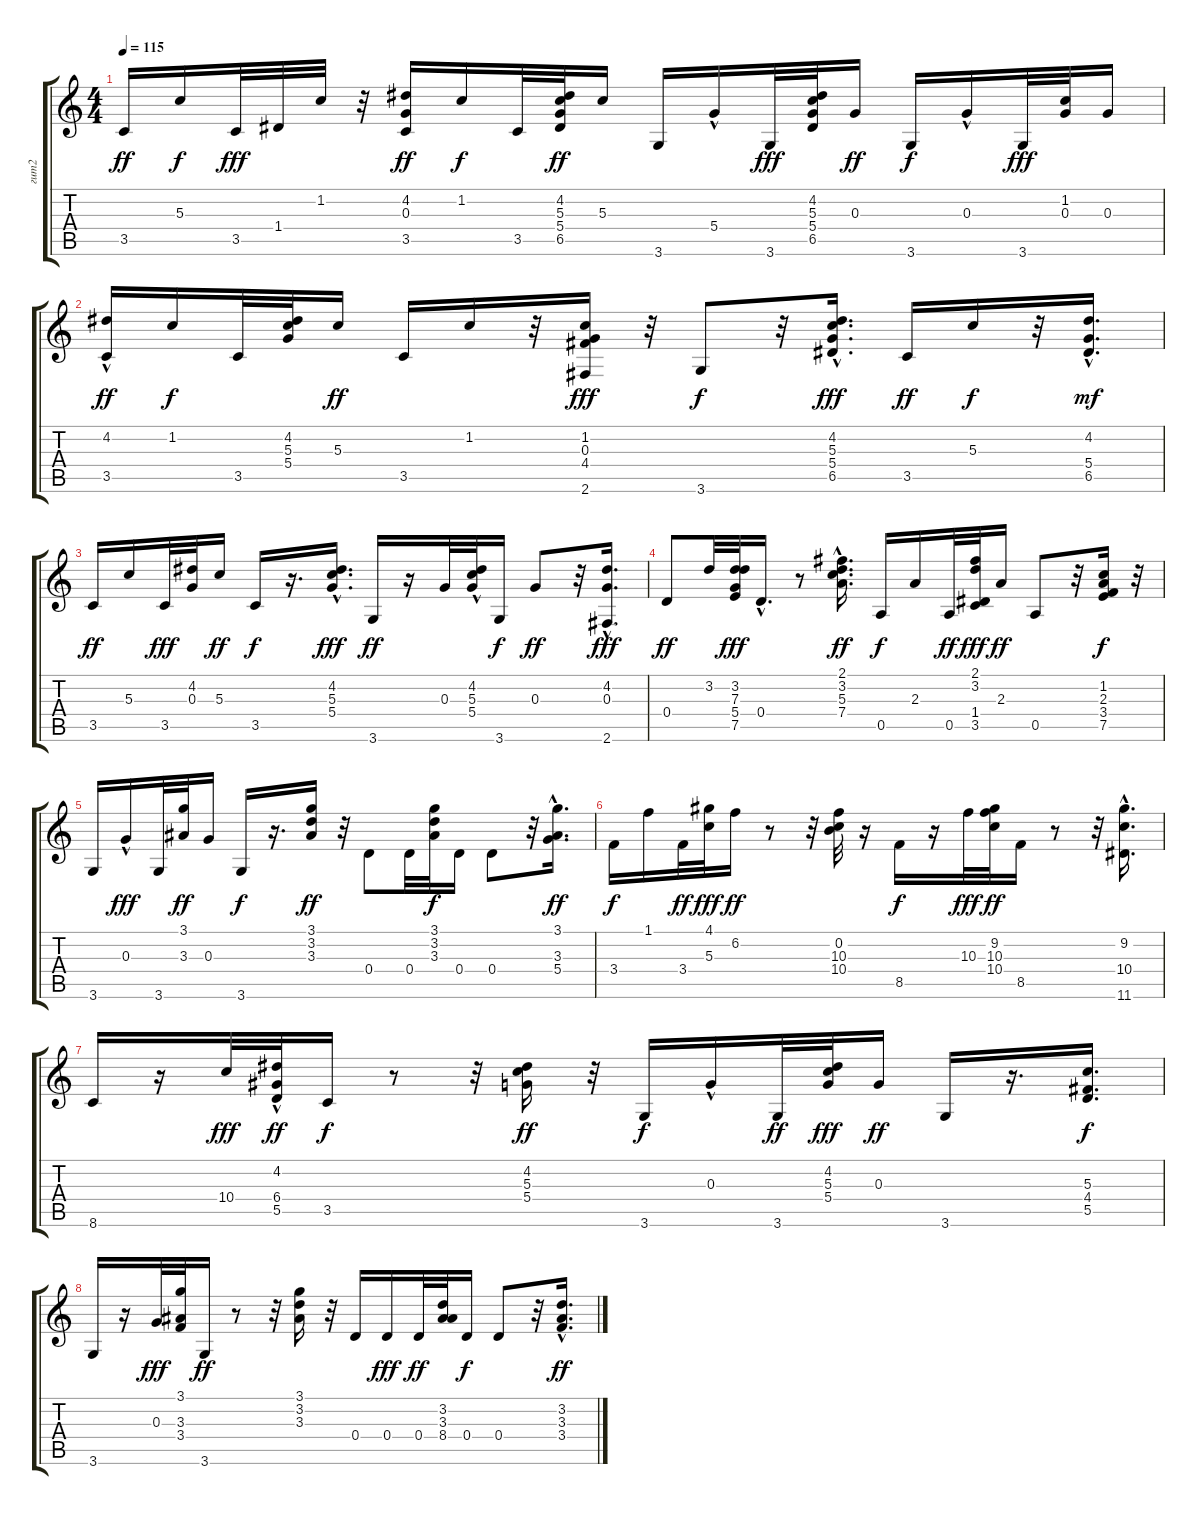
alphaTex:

\track ("гит2" "гит2") {instrument acousticguitarsteel}
\staff {score tabs}
\tuning (E4 B3 G3 D3 A2 E2) {hide}
\ts (4 4)
\tempo 115
\clef g2
\ks c
3.5.16{dy ff} 5.3.16{dy f} 3.5.32{dy fff} 1.4.32 1.2.32 r.32 (4.2 0.3 3.5).16{dy ff} 1.2.16{dy f} 3.5.32 (4.2 5.3 5.4 6.5).32{dy ff} 5.3.16 3.6.16 5.4{hac}.16 3.6.32{dy fff} (4.2 5.3 5.4 6.5).32 0.3.16{dy ff} 3.6.16{dy f} 0.3{hac}.16 3.6.32{dy fff} (1.2 0.3).32 0.3.16 |
(4.2{hac} 3.5).16{dy ff} 1.2.16{dy f} 3.5.32 (4.2 5.3 5.4).32 5.3.16{dy ff} 3.5.16 1.2.16 r.32 (1.2 0.3 4.4 2.6).16{dy fff} r.32 3.6.8{dy f} r.32 (4.2 5.3 5.4{hac} 6.5).16{d dy fff} 3.5.16{dy ff} 5.3.16{dy f} r.32 (4.2{hac} 5.4 6.5).16{d dy mf} |
3.5.16{dy ff} 5.3.16 3.5.32{dy fff} (4.2 0.3).32 5.3.16{dy ff} 3.5.16{dy f} r.16{d} (4.2 5.3 5.4{hac}).16{d dy fff} 3.6.16{dy ff} r.16 0.3.32 (4.2 5.3 5.4{hac}).32 3.6.16{dy f} 0.3.8{dy ff} r.32 (4.2{hac} 0.3{hac} 2.6{hac}).16{d dy fff} |
0.4.8{dy ff} 3.2.32 (3.2 7.3 5.4 7.5).32{dy fff} 0.4{hac}.16{d} r.8 (2.1{hac} 3.2 5.3{hac} 7.4{hac}).16{d dy ff} 0.5.16{dy f} 2.3.16 0.5.32{dy ff} (2.1 3.2 1.4 3.5).32{dy fff} 2.3.16{dy ff} 0.5.8 r.32 (1.2 2.3 3.4 7.5).16{dy f} r.32 |
3.6.16 0.3{hac}.16{dy fff} 3.6.32 (3.1 3.3).32{dy ff} 0.3.16 3.6.16{dy f} r.16{d} (3.1 3.2 3.3).16{dy ff} r.32 0.4.8 0.4.32 (3.1 3.2 3.3).32{dy f} 0.4.16 0.4.8 r.32 (3.1{hac} 3.3{hac} 5.4{hac}).16{d dy ff} |
3.4.16{dy f} 1.1.16 3.4.32{dy ff} (4.1 5.3).32{dy fff} 6.2.16{dy ff} r.8 r.32 (0.2 10.3 10.4).32 r.16 8.5.16{dy f} r.16 10.3.32{dy fff} (9.2 10.3 10.4).32{dy ff} 8.5.16 r.8 r.32 (9.2{hac} 10.4{hac} 11.6{hac}).16{d} |
8.6.16 r.16 10.4.32{dy fff} (4.2{hac} 6.4 5.5).32{dy ff} 3.5.16{dy f} r.8 r.32 (4.2 5.3 5.4).16{dy ff} r.32 3.6.16{dy f} 0.3{hac}.16 3.6.32{dy ff} (4.2 5.3 5.4).32{dy fff} 0.3.16{dy ff} 3.6.16 r.16{d} (5.3 4.4 5.5).16{d dy f} |
3.6.16 r.16 0.3.32{dy fff} (3.1 3.3 3.4).32 3.6.16{dy ff} r.8 r.32 (3.1 3.2 3.3).16 r.32 0.4.16 0.4.16{dy fff} 0.4.32{dy ff} (3.2 3.3 8.4).32 0.4.16{dy f} 0.4.8 r.32 (3.2 3.3 3.4{hac}).16{d dy ff}
